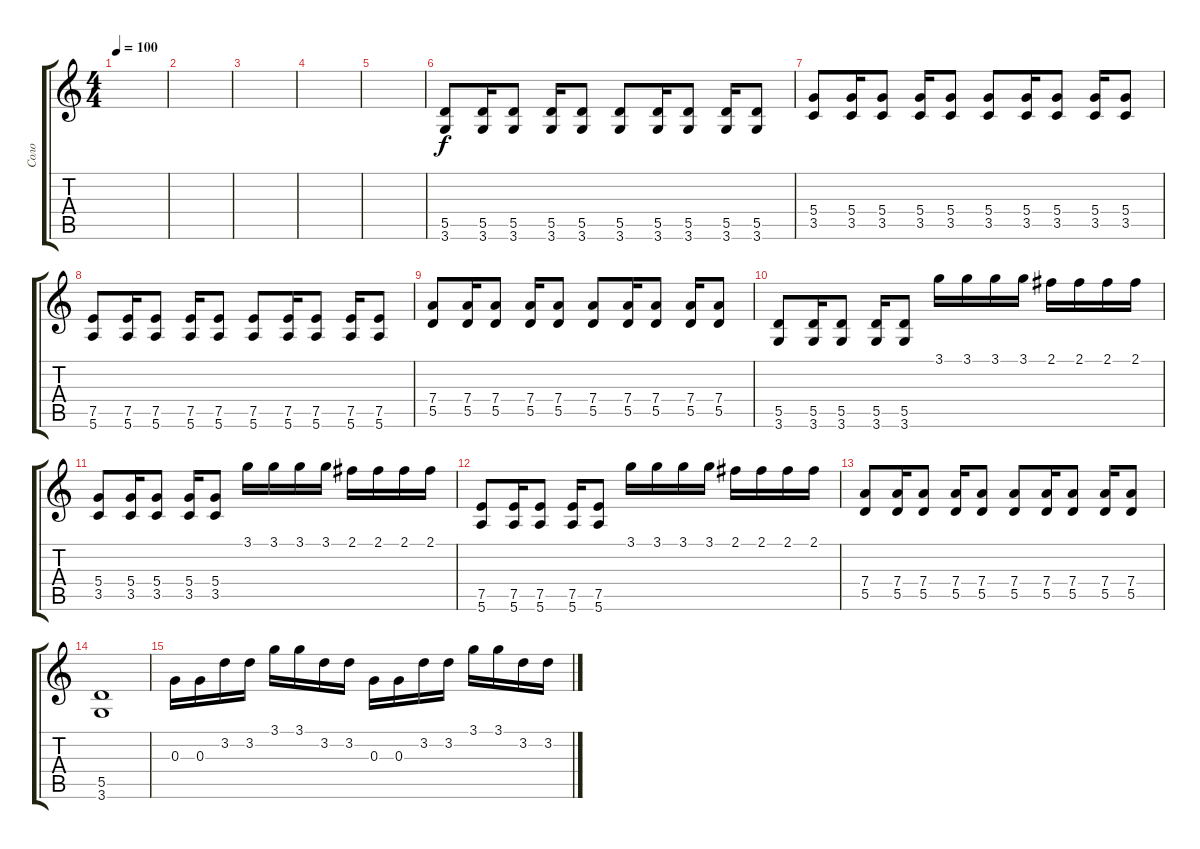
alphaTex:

\track ("Соло" "Соло") {instrument distortionguitar}
\staff {score tabs}
\tuning (E4 B3 G3 D3 A2 E2) {hide}
\ts (4 4)
\tempo 100
\clef g2
\ks c
|
|
|
|
|
(5.5 3.6).8 (5.5 3.6).16 (5.5 3.6).8 (5.5 3.6).16 (5.5 3.6).8 (5.5 3.6).8 (5.5 3.6).16 (5.5 3.6).8 (5.5 3.6).16 (5.5 3.6).8 |
(5.4 3.5).8 (5.4 3.5).16 (5.4 3.5).8 (5.4 3.5).16 (5.4 3.5).8 (5.4 3.5).8 (5.4 3.5).16 (5.4 3.5).8 (5.4 3.5).16 (5.4 3.5).8 |
(7.5 5.6).8 (7.5 5.6).16 (7.5 5.6).8 (7.5 5.6).16 (7.5 5.6).8 (7.5 5.6).8 (7.5 5.6).16 (7.5 5.6).8 (7.5 5.6).16 (7.5 5.6).8 |
(7.4 5.5).8 (7.4 5.5).16 (7.4 5.5).8 (7.4 5.5).16 (7.4 5.5).8 (7.4 5.5).8 (7.4 5.5).16 (7.4 5.5).8 (7.4 5.5).16 (7.4 5.5).8 |
(5.5 3.6).8 (5.5 3.6).16 (5.5 3.6).8 (5.5 3.6).16 (5.5 3.6).8 3.1.16 3.1.16 3.1.16 3.1.16 2.1.16 2.1.16 2.1.16 2.1.16 |
(5.4 3.5).8 (5.4 3.5).16 (5.4 3.5).8 (5.4 3.5).16 (5.4 3.5).8 3.1.16 3.1.16 3.1.16 3.1.16 2.1.16 2.1.16 2.1.16 2.1.16 |
(7.5 5.6).8 (7.5 5.6).16 (7.5 5.6).8 (7.5 5.6).16 (7.5 5.6).8 3.1.16 3.1.16 3.1.16 3.1.16 2.1.16 2.1.16 2.1.16 2.1.16 |
(7.4 5.5).8 (7.4 5.5).16 (7.4 5.5).8 (7.4 5.5).16 (7.4 5.5).8 (7.4 5.5).8 (7.4 5.5).16 (7.4 5.5).8 (7.4 5.5).16 (7.4 5.5).8 |
(5.5 3.6).1 |
0.3.16 0.3.16 3.2.16 3.2.16 3.1.16 3.1.16 3.2.16 3.2.16 0.3.16 0.3.16 3.2.16 3.2.16 3.1.16 3.1.16 3.2.16 3.2.16
